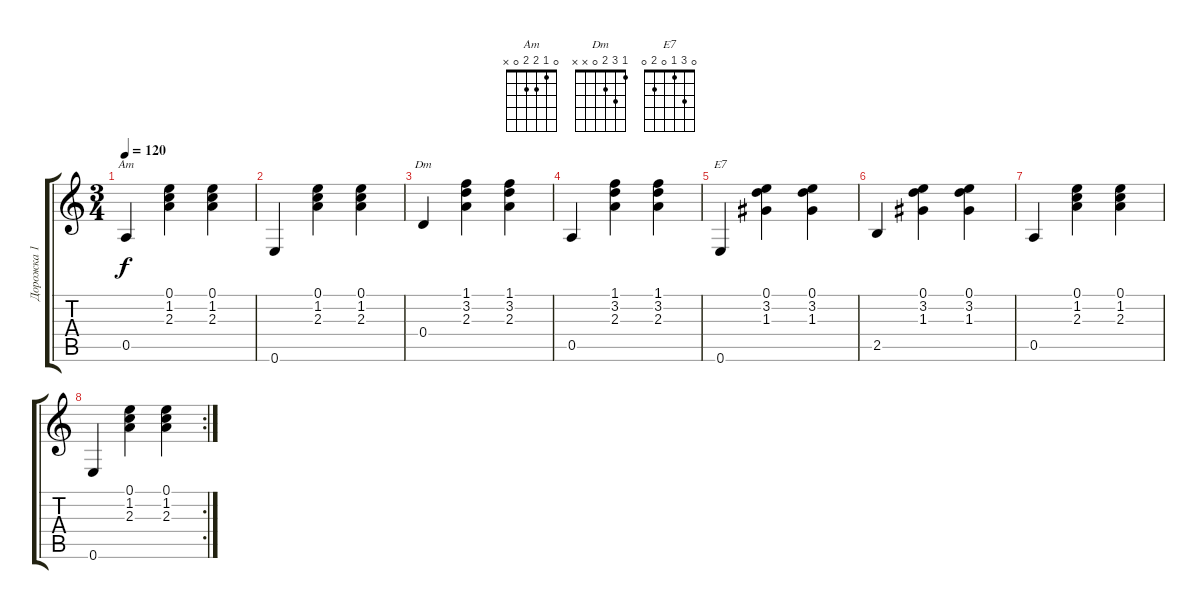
\track ("Дорожка 1" "Дорожка 1") {instrument acousticguitarnylon}
\staff {score tabs}
\tuning (E4 B3 G3 D3 A2 E2) {hide}
\chord ("Am" 0 1 2 2 0 x)
\chord ("Dm" 1 3 2 0 x x)
\chord ("E7" 0 3 1 0 2 0)
\ts (3 4)
\tempo 120
\clef g2
\ks c
0.5.4{ch "Am" dy f} (0.1 1.2 2.3).4 (0.1 1.2 2.3).4 |
0.6.4 (0.1 1.2 2.3).4 (0.1 1.2 2.3).4 |
0.4.4{ch "Dm"} (1.1 3.2 2.3).4 (1.1 3.2 2.3).4 |
0.5.4 (1.1 3.2 2.3).4 (1.1 3.2 2.3).4 |
0.6.4{ch "E7"} (0.1 3.2 1.3).4 (0.1 3.2 1.3).4 |
2.5.4 (0.1 3.2 1.3).4 (0.1 3.2 1.3).4 |
0.5.4 (0.1 1.2 2.3).4 (0.1 1.2 2.3).4 |
\rc 2
0.6.4 (0.1 1.2 2.3).4 (0.1 1.2 2.3).4
